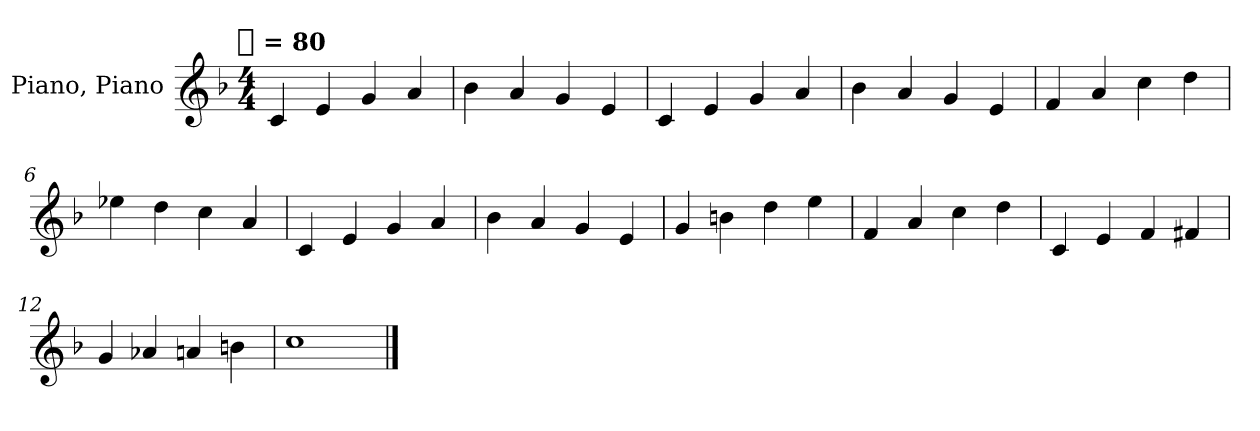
**kern	**text
*part1	*part1
*staff1	*staff1
*I"Piano, Piano	*
*I'Pia.	*
*clefG2	*
*k[b-]	*
!!LO:TX:omd:t=[quarter] = 80
*M4/4	*
*MM80	*
=1	=1
4c	.
4e	.
4g	.
4a	.
=2	=2
4b-	.
4a	.
4g	.
4e	.
=3	=3
4c	.
4e	.
4g	.
4a	.
=4	=4
4b-	.
4a	.
4g	.
4e	.
=5	=5
4f	.
4a	.
4cc	.
4dd	.
=6	=6
4ee-X	.
4dd	.
4cc	.
4a	.
=7	=7
4c	.
4e	.
4g	.
4a	.
!!LO:LB:g=z
=8	=8
4b-	.
4a	.
4g	.
4e	.
=9	=9
4g	.
4bn	.
4dd	.
4ee	.
=10	=10
4f	.
4a	.
4cc	.
4dd	.
=11	=11
4c	.
4e	.
4f	.
4f#X	.
=12	=12
4g	.
4a-X	.
4an	.
4bn	.
=13	=13
1cc	.
==	==
*-	*-
